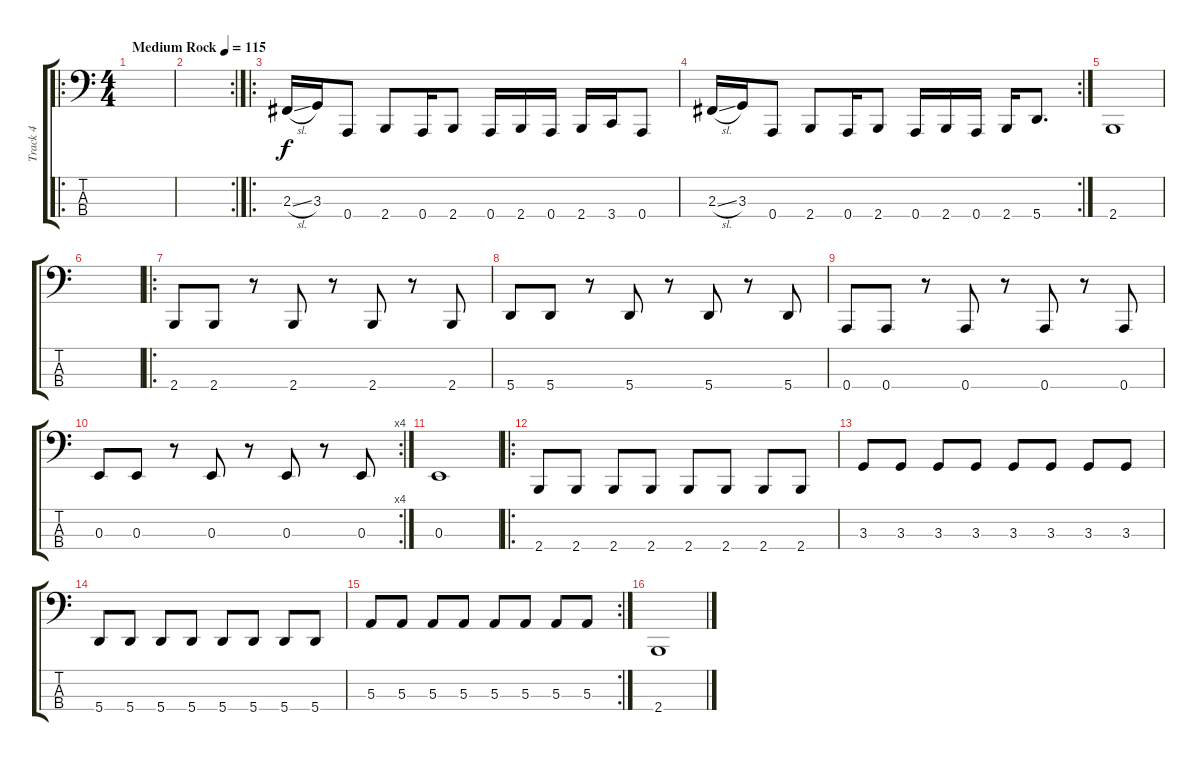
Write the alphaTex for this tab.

\track ("Track 4" "Track 4") {instrument electricbasspick}
\staff {score tabs}
\tuning (D2 A1 E1 A0) {hide}
\ro
\ts (4 4)
\tempo (115 "Medium Rock")
\clef f4
\ks c
|
\rc 2
|
\ro
2.3{sl}.16 3.3.16 0.4.8 2.4.8 0.4.16 2.4.8 0.4.16 2.4.16 0.4.16 2.4.16 3.4.16 0.4.8 |
\rc 2
2.3{sl}.16 3.3.16 0.4.8 2.4.8 0.4.16 2.4.8 0.4.16 2.4.16 0.4.16 2.4.16 5.4.8{d} |
2.4.1 |
|
\ro
2.4.8 2.4.8 r.8 2.4.8 r.8 2.4.8 r.8 2.4.8 |
5.4.8 5.4.8 r.8 5.4.8 r.8 5.4.8 r.8 5.4.8 |
0.4.8 0.4.8 r.8 0.4.8 r.8 0.4.8 r.8 0.4.8 |
\rc 4
0.3.8 0.3.8 r.8 0.3.8 r.8 0.3.8 r.8 0.3.8 |
0.3.1 |
\ro
2.4.8 2.4.8 2.4.8 2.4.8 2.4.8 2.4.8 2.4.8 2.4.8 |
3.3.8 3.3.8 3.3.8 3.3.8 3.3.8 3.3.8 3.3.8 3.3.8 |
5.4.8 5.4.8 5.4.8 5.4.8 5.4.8 5.4.8 5.4.8 5.4.8 |
\rc 2
5.3.8 5.3.8 5.3.8 5.3.8 5.3.8 5.3.8 5.3.8 5.3.8 |
2.4.1
